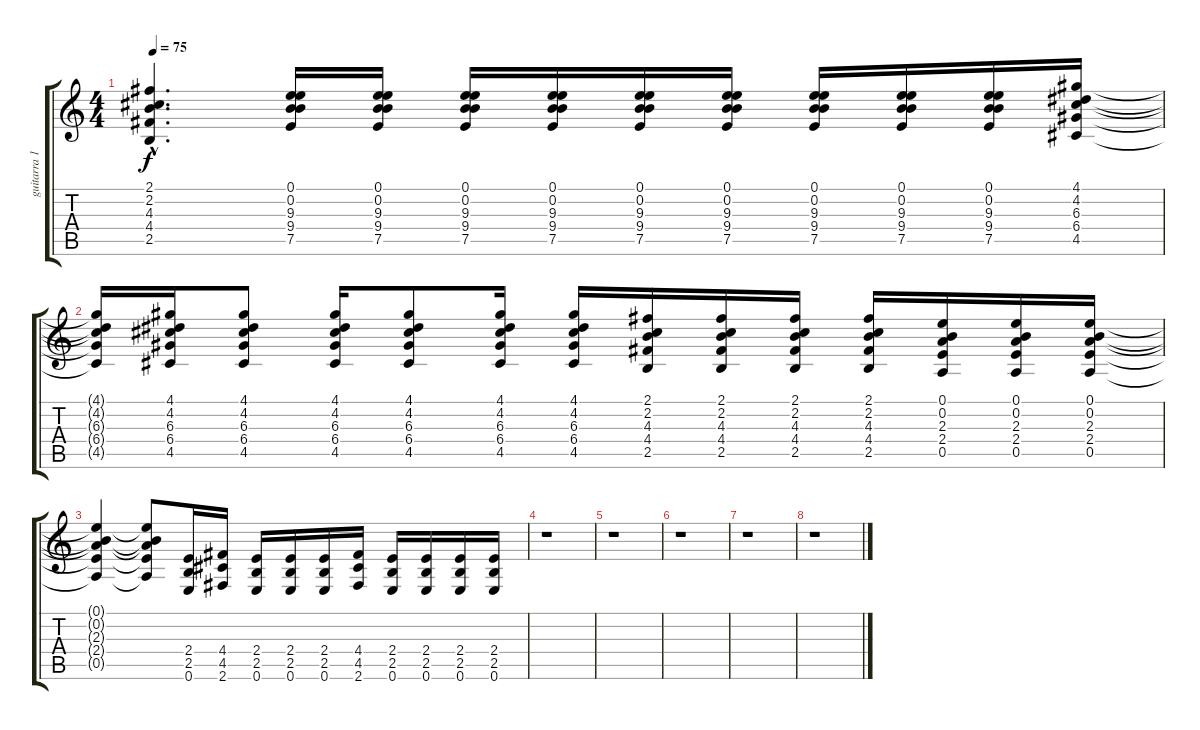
\track ("guitarra 1" "guitarra 1") {instrument electricguitarjazz}
\staff {score tabs}
\tuning (E4 B3 G3 D3 A2 E2) {hide}
\ts (4 4)
\tempo 75
\clef g2
\ks c
(2.1{hac t} 2.2{hac t} 4.3{hac t} 4.4{hac t} 2.5{hac t}).4{d dy f} (0.1 0.2 9.3 9.4 7.5).16 (0.1 0.2 9.3 9.4 7.5).16 (0.1 0.2 9.3 9.4 7.5).16 (0.1 0.2 9.3 9.4 7.5).16 (0.1 0.2 9.3 9.4 7.5).16 (0.1 0.2 9.3 9.4 7.5).16 (0.1 0.2 9.3 9.4 7.5).16 (0.1 0.2 9.3 9.4 7.5).16 (0.1 0.2 9.3 9.4 7.5).16 (4.1 4.2 6.3 6.4 4.5).16 |
(4.1{t} 4.2{t} 6.3{t} 6.4{t} 4.5{t}).16 (4.1 4.2 6.3 6.4 4.5).16 (4.1 4.2 6.3 6.4 4.5).8 (4.1 4.2 6.3 6.4 4.5).16 (4.1 4.2 6.3 6.4 4.5).8 (4.1 4.2 6.3 6.4 4.5).16 (4.1 4.2 6.3 6.4 4.5).16 (2.1 2.2 4.3 4.4 2.5).16 (2.1 2.2 4.3 4.4 2.5).16 (2.1 2.2 4.3 4.4 2.5).16 (2.1 2.2 4.3 4.4 2.5).16 (0.1 0.2 2.3 2.4 0.5).16 (0.1 0.2 2.3 2.4 0.5).16 (0.1 0.2 2.3 2.4 0.5).16 |
(0.1{t} 0.2{t} 2.3{t} 2.4{t} 0.5{t}).4 (0.1{t} 0.2{t} 2.3{t} 2.4{t} 0.5{t}).8 (2.4 2.5 0.6).16 (4.4 4.5 2.6).16 (2.4 2.5 0.6).16 (2.4 2.5 0.6).16 (2.4 2.5 0.6).16 (4.4 4.5 2.6).16 (2.4 2.5 0.6).16 (2.4 2.5 0.6).16 (2.4 2.5 0.6).16 (2.4 2.5 0.6).16 |
r.1 |
r.1 |
r.1 |
r.1 |
r.1
